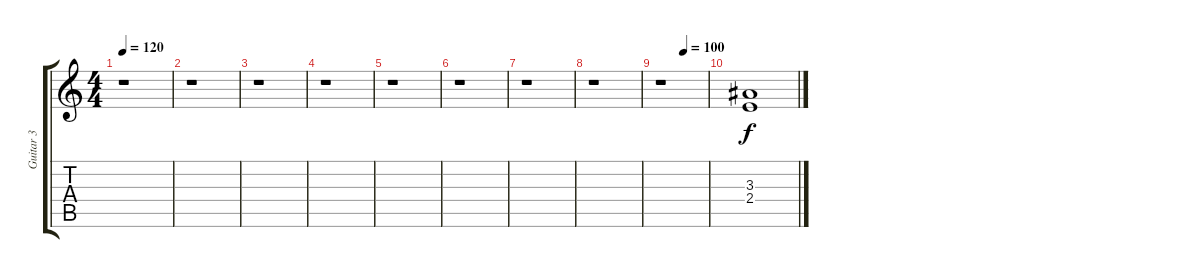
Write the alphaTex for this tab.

\track ("Guitar 3" "Guitar 3") {instrument distortionguitar}
\staff {score tabs}
\tuning (E4 B3 G3 D3 A2 D2) {hide}
\ts (4 4)
\tempo 120
\clef g2
\ks c
r.1{dy f} |
r.1 |
r.1 |
r.1 |
r.1 |
r.1 |
r.1 |
r.1 |
\tempo (100 0.5)
r.1 |
(3.3 2.4).1
